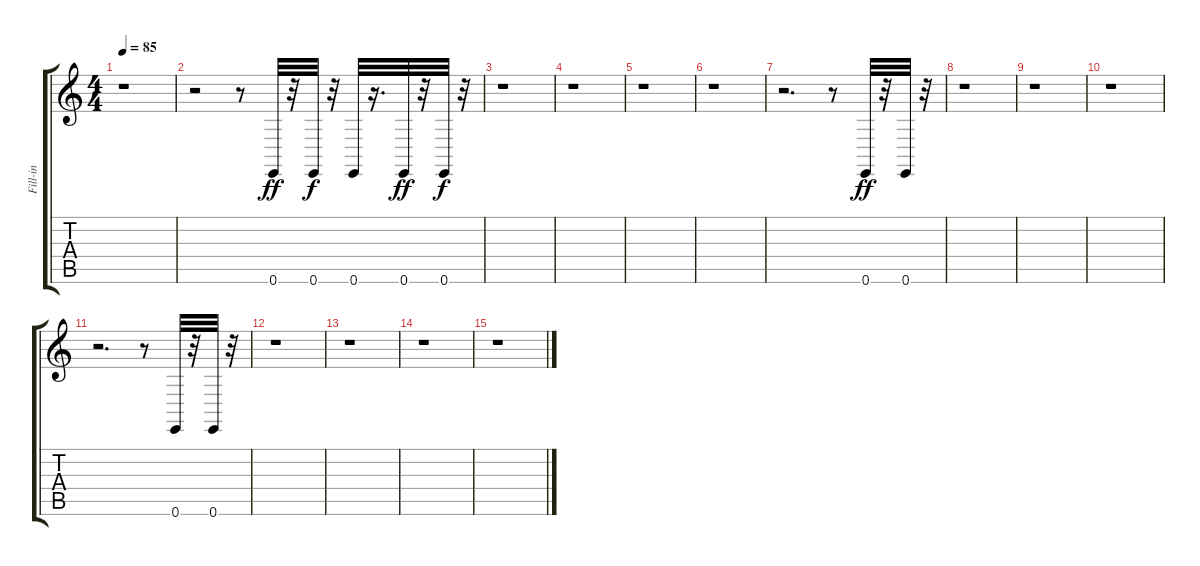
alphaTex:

\track ("Fill-in             " "Fill-in   ") {instrument acousticgrandpiano}
\staff {score tabs}
\tuning (E4 B3 G3 D3 A2 E2) {hide}
\ts (4 4)
\tempo 85
\clef g2
\ks c
r.1{dy fff} |
r.2 r.8 0.6.32{dy ff} r.32 0.6.32{dy f} r.32 0.6.32 r.16{d} 0.6.32{dy ff} r.32 0.6.32{dy f} r.32 |
r.1 |
r.1 |
r.1 |
r.1 |
r.2{d} r.8 0.6.32{dy ff} r.32 0.6.32 r.32 |
r.1 |
r.1 |
r.1 |
r.2{d} r.8 0.6.32 r.32 0.6.32 r.32 |
r.1 |
r.1 |
r.1 |
r.1
